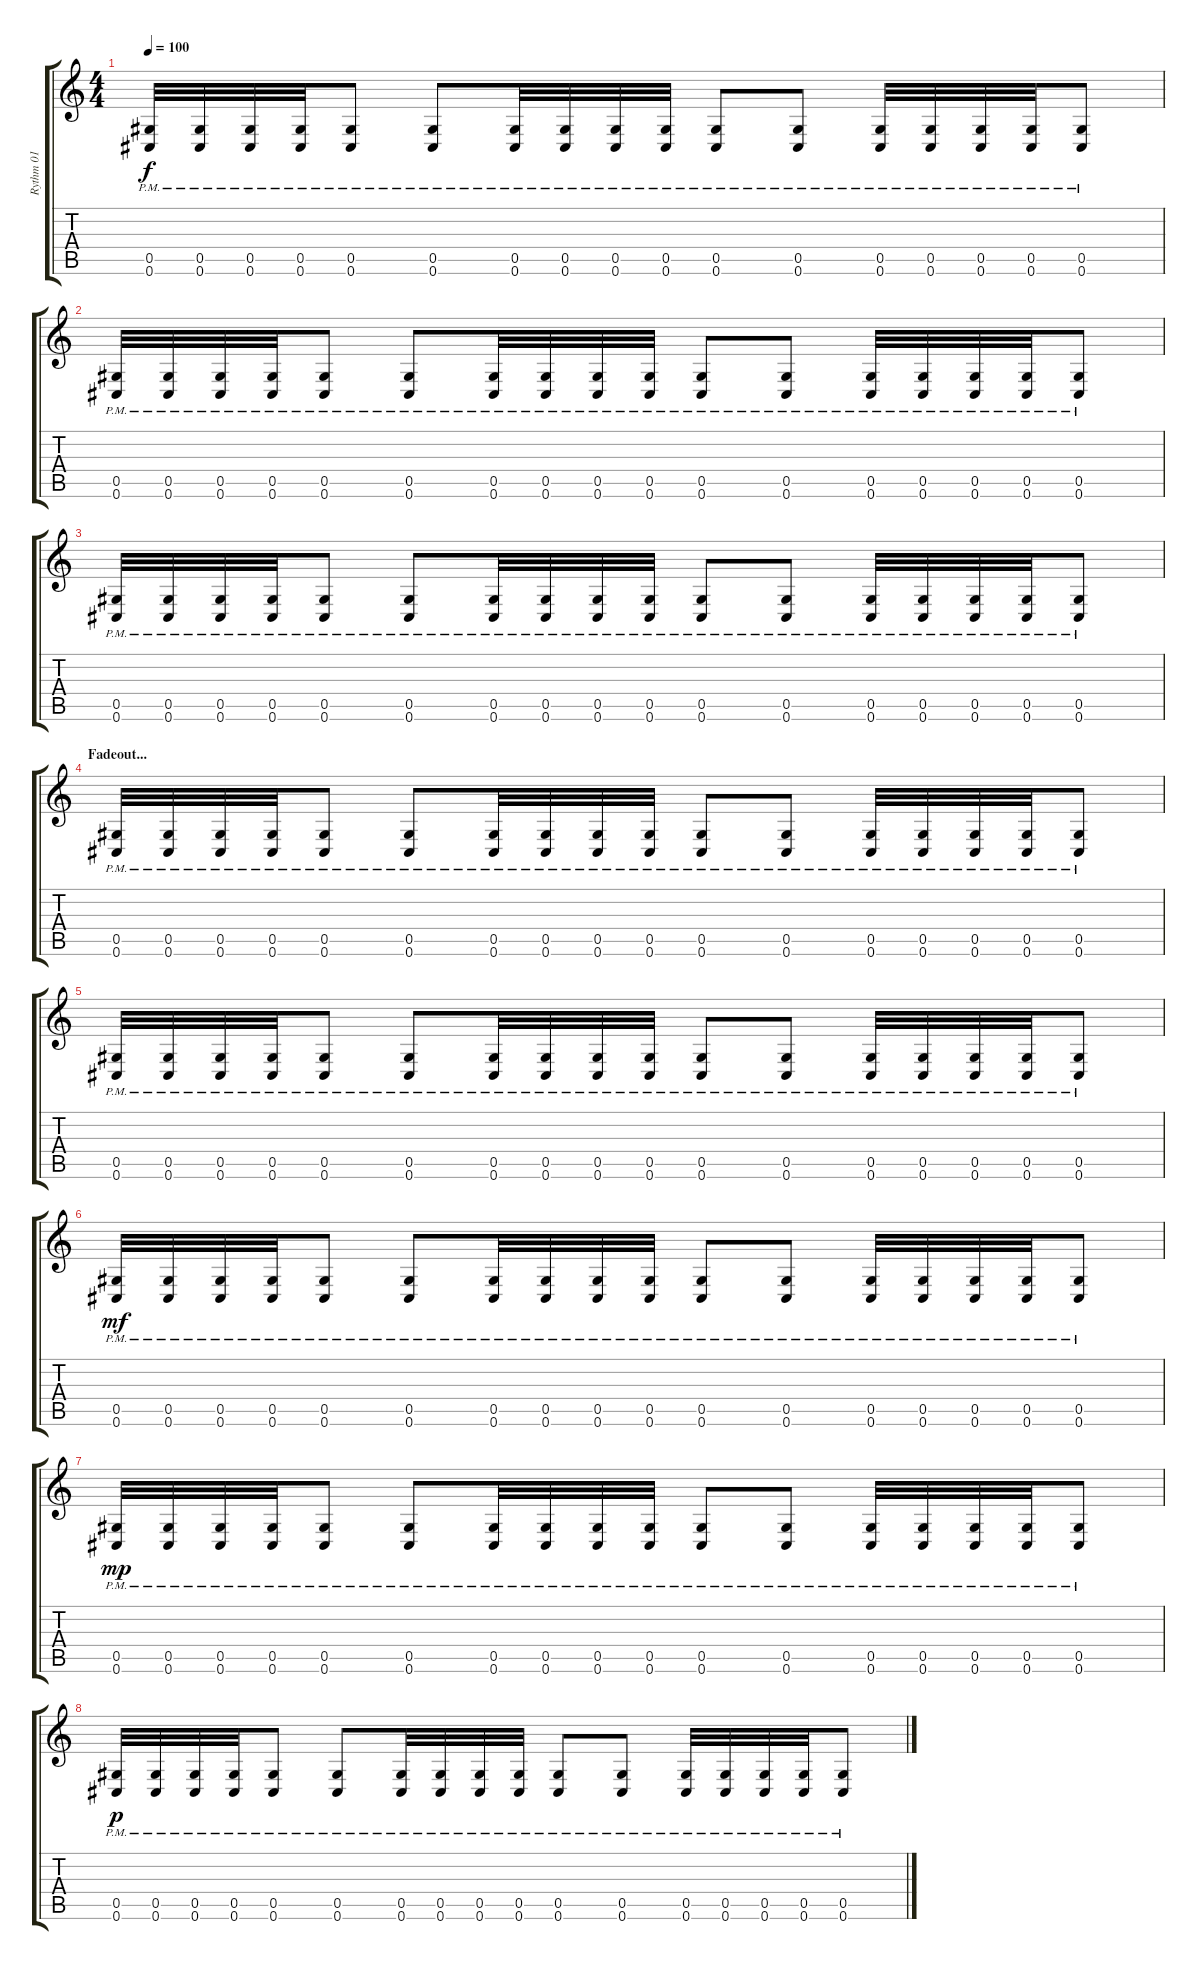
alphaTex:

\track ("Rythm 01" "Rythm 01") {instrument distortionguitar}
\staff {score tabs}
\tuning (Eb4 Bb3 Gb3 Db3 Ab2 Db2) {hide}
\ts (4 4)
\tempo 100
\clef g2
\ks c
(0.5{pm} 0.6{pm}).32{dy f} (0.5{pm} 0.6{pm}).32 (0.5{pm} 0.6{pm}).32 (0.5{pm} 0.6{pm}).32 (0.5{pm} 0.6{pm}).8 (0.5{pm} 0.6{pm}).8 (0.5{pm} 0.6{pm}).32 (0.5{pm} 0.6{pm}).32 (0.5{pm} 0.6{pm}).32 (0.5{pm} 0.6{pm}).32 (0.5{pm} 0.6{pm}).8 (0.5{pm} 0.6{pm}).8 (0.5{pm} 0.6{pm}).32 (0.5{pm} 0.6{pm}).32 (0.5{pm} 0.6{pm}).32 (0.5{pm} 0.6{pm}).32 (0.5{pm} 0.6{pm}).8 |
(0.5{pm} 0.6{pm}).32 (0.5{pm} 0.6{pm}).32 (0.5{pm} 0.6{pm}).32 (0.5{pm} 0.6{pm}).32 (0.5{pm} 0.6{pm}).8 (0.5{pm} 0.6{pm}).8 (0.5{pm} 0.6{pm}).32 (0.5{pm} 0.6{pm}).32 (0.5{pm} 0.6{pm}).32 (0.5{pm} 0.6{pm}).32 (0.5{pm} 0.6{pm}).8 (0.5{pm} 0.6{pm}).8 (0.5{pm} 0.6{pm}).32 (0.5{pm} 0.6{pm}).32 (0.5{pm} 0.6{pm}).32 (0.5{pm} 0.6{pm}).32 (0.5{pm} 0.6{pm}).8 |
(0.5{pm} 0.6{pm}).32 (0.5{pm} 0.6{pm}).32 (0.5{pm} 0.6{pm}).32 (0.5{pm} 0.6{pm}).32 (0.5{pm} 0.6{pm}).8 (0.5{pm} 0.6{pm}).8 (0.5{pm} 0.6{pm}).32 (0.5{pm} 0.6{pm}).32 (0.5{pm} 0.6{pm}).32 (0.5{pm} 0.6{pm}).32 (0.5{pm} 0.6{pm}).8 (0.5{pm} 0.6{pm}).8 (0.5{pm} 0.6{pm}).32 (0.5{pm} 0.6{pm}).32 (0.5{pm} 0.6{pm}).32 (0.5{pm} 0.6{pm}).32 (0.5{pm} 0.6{pm}).8 |
\section ("" "Fadeout...")
(0.5{pm} 0.6{pm}).32 (0.5{pm} 0.6{pm}).32 (0.5{pm} 0.6{pm}).32 (0.5{pm} 0.6{pm}).32 (0.5{pm} 0.6{pm}).8 (0.5{pm} 0.6{pm}).8 (0.5{pm} 0.6{pm}).32 (0.5{pm} 0.6{pm}).32 (0.5{pm} 0.6{pm}).32 (0.5{pm} 0.6{pm}).32 (0.5{pm} 0.6{pm}).8 (0.5{pm} 0.6{pm}).8 (0.5{pm} 0.6{pm}).32 (0.5{pm} 0.6{pm}).32 (0.5{pm} 0.6{pm}).32 (0.5{pm} 0.6{pm}).32 (0.5{pm} 0.6{pm}).8 |
(0.5{pm} 0.6{pm}).32 (0.5{pm} 0.6{pm}).32 (0.5{pm} 0.6{pm}).32 (0.5{pm} 0.6{pm}).32 (0.5{pm} 0.6{pm}).8 (0.5{pm} 0.6{pm}).8 (0.5{pm} 0.6{pm}).32 (0.5{pm} 0.6{pm}).32 (0.5{pm} 0.6{pm}).32 (0.5{pm} 0.6{pm}).32 (0.5{pm} 0.6{pm}).8 (0.5{pm} 0.6{pm}).8 (0.5{pm} 0.6{pm}).32 (0.5{pm} 0.6{pm}).32 (0.5{pm} 0.6{pm}).32 (0.5{pm} 0.6{pm}).32 (0.5{pm} 0.6{pm}).8 |
(0.5{pm} 0.6{pm}).32{dy mf} (0.5{pm} 0.6{pm}).32 (0.5{pm} 0.6{pm}).32 (0.5{pm} 0.6{pm}).32 (0.5{pm} 0.6{pm}).8 (0.5{pm} 0.6{pm}).8 (0.5{pm} 0.6{pm}).32 (0.5{pm} 0.6{pm}).32 (0.5{pm} 0.6{pm}).32 (0.5{pm} 0.6{pm}).32 (0.5{pm} 0.6{pm}).8 (0.5{pm} 0.6{pm}).8 (0.5{pm} 0.6{pm}).32 (0.5{pm} 0.6{pm}).32 (0.5{pm} 0.6{pm}).32 (0.5{pm} 0.6{pm}).32 (0.5{pm} 0.6{pm}).8 |
(0.5{pm} 0.6{pm}).32{dy mp} (0.5{pm} 0.6{pm}).32 (0.5{pm} 0.6{pm}).32 (0.5{pm} 0.6{pm}).32 (0.5{pm} 0.6{pm}).8 (0.5{pm} 0.6{pm}).8 (0.5{pm} 0.6{pm}).32 (0.5{pm} 0.6{pm}).32 (0.5{pm} 0.6{pm}).32 (0.5{pm} 0.6{pm}).32 (0.5{pm} 0.6{pm}).8 (0.5{pm} 0.6{pm}).8 (0.5{pm} 0.6{pm}).32 (0.5{pm} 0.6{pm}).32 (0.5{pm} 0.6{pm}).32 (0.5{pm} 0.6{pm}).32 (0.5{pm} 0.6{pm}).8 |
(0.5{pm} 0.6{pm}).32{dy p} (0.5{pm} 0.6{pm}).32 (0.5{pm} 0.6{pm}).32 (0.5{pm} 0.6{pm}).32 (0.5{pm} 0.6{pm}).8 (0.5{pm} 0.6{pm}).8 (0.5{pm} 0.6{pm}).32 (0.5{pm} 0.6{pm}).32 (0.5{pm} 0.6{pm}).32 (0.5{pm} 0.6{pm}).32 (0.5{pm} 0.6{pm}).8 (0.5{pm} 0.6{pm}).8 (0.5{pm} 0.6{pm}).32 (0.5{pm} 0.6{pm}).32 (0.5{pm} 0.6{pm}).32 (0.5{pm} 0.6{pm}).32 (0.5{pm} 0.6{pm}).8
